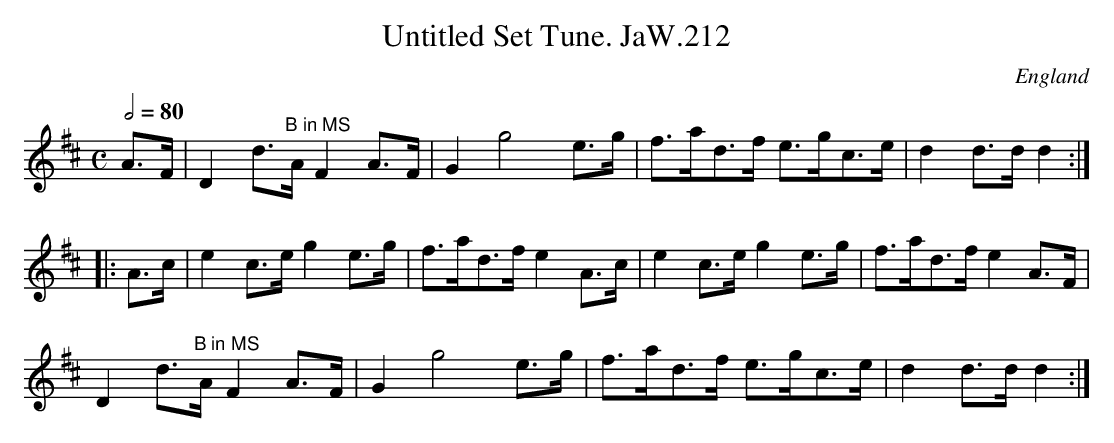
X:1
T:Untitled Set Tune. JaW.212
M:C
L:1/8
Q:1/2=80
O:England
K:D major
A>F|D2d>"^B in MS"A F2A>F|G2g4e>g|f>ad>f e>gc>e|d2d>d d2:|!
|:A>c|e2c>e g2e>g|f>ad>f e2A>c|e2c>e g2e>g|f>ad>f e2A>F|!
D2d>"^B in MS"A F2A>F|G2g4e>g|f>ad>f e>gc>e|d2d>d d2:|
